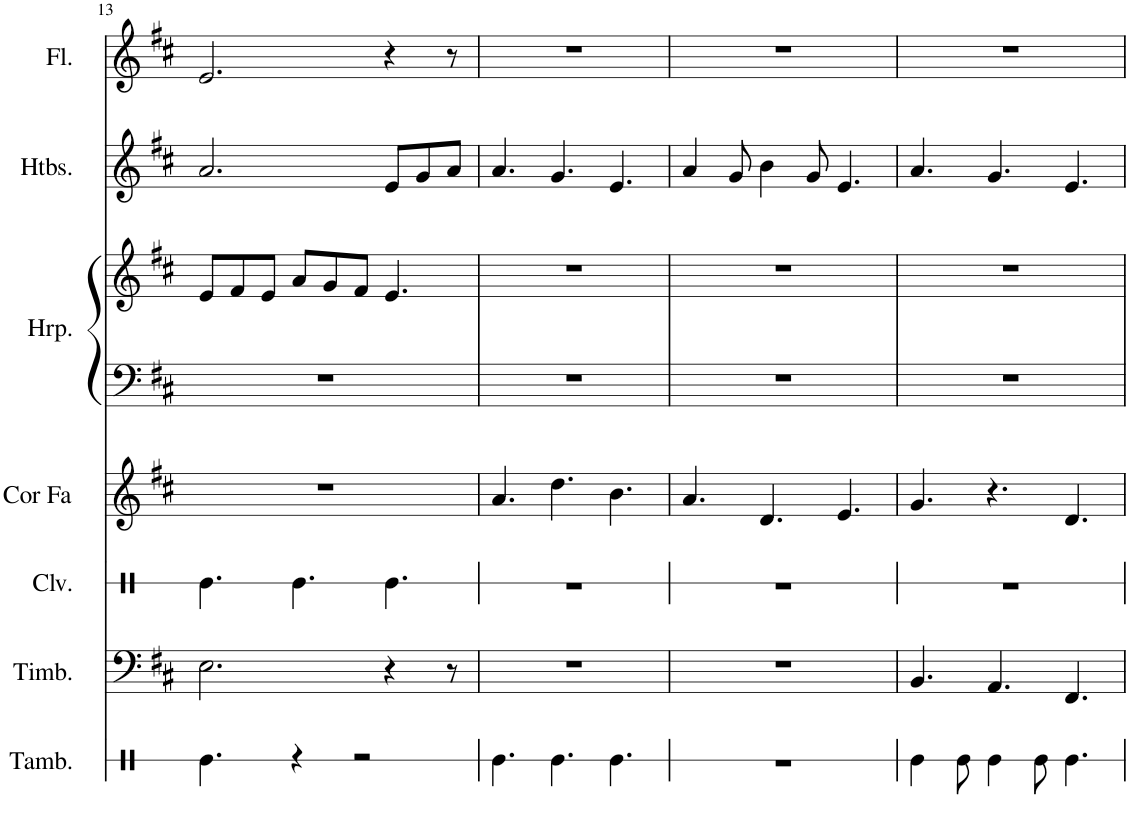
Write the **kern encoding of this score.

**kern	**kern	**kern	**kern	**kern	**kern	**kern	**kern
*part7	*part6	*part5	*part4	*part3	*part3	*part2	*part1
*staff8	*staff7	*staff6	*staff5	*staff4	*staff3	*staff2	*staff1
*I"Tambourin	*I"Timbales	*I"Claves	*I"Cor en Fa	*I"Harpe	*	*I"Hautbois	*I"Flûte
*I'Tamb.	*I'Timb.	*I'Clv.	*I'Cor Fa	*I'Hrp.	*	*I'Htbs.	*I'Fl.
!!LO:PB:g=z
*clefX	*clefF4	*clefX	*clefG2	*clefF4	*clefG2	*clefG2	*clefG2
*	*	*	*ITrd4c7	*	*	*	*
*k[]	*k[f#c#]	*k[]	*k[f#c#]	*k[f#c#]	*k[f#c#]	*k[f#c#]	*k[f#c#]
*M9/8	*M9/8	*M9/8	*M9/8	*M9/8	*M9/8	*M9/8	*M9/8
=13	=13	=13	=13	=13	=13	=13	=13
4.Re\	2.E\	4.Re\	8%9r	8%9r	8e/L	2.a/	2.e/
.	.	.	.	.	8f#/	.	.
.	.	.	.	.	8e/J	.	.
4r	.	4.Re\	.	.	8a/L	.	.
.	.	.	.	.	8g/	.	.
2r	.	.	.	.	8f#/J	.	.
.	4r	4.Re\	.	.	4.e/	8e/L	4r
.	.	.	.	.	.	8g/	.
.	8r	.	.	.	.	8a/J	8r
=14	=14	=14	=14	=14	=14	=14	=14
4.Re\	8%9r	8%9r	4.a/	8%9r	8%9r	4.a/	8%9r
4.Re\	.	.	4.dd\	.	.	4.g/	.
4.Re\	.	.	4.b\	.	.	4.e/	.
=15	=15	=15	=15	=15	=15	=15	=15
8%9r	8%9r	8%9r	4.a/	8%9r	8%9r	4a/	8%9r
.	.	.	.	.	.	8g/	.
.	.	.	4.d/	.	.	4b\	.
.	.	.	.	.	.	8g/	.
.	.	.	4.e/	.	.	4.e/	.
=16	=16	=16	=16	=16	=16	=16	=16
4Re\	4.BB/	8%9r	4.g/	8%9r	8%9r	4.a/	8%9r
8Re\	.	.	.	.	.	.	.
4Re\	4.AA/	.	4.r	.	.	4.g/	.
8Re\	.	.	.	.	.	.	.
4.Re\	4.FF#/	.	4.d/	.	.	4.e/	.
=	=	=	=	=	=	=	=
*-	*-	*-	*-	*-	*-	*-	*-
